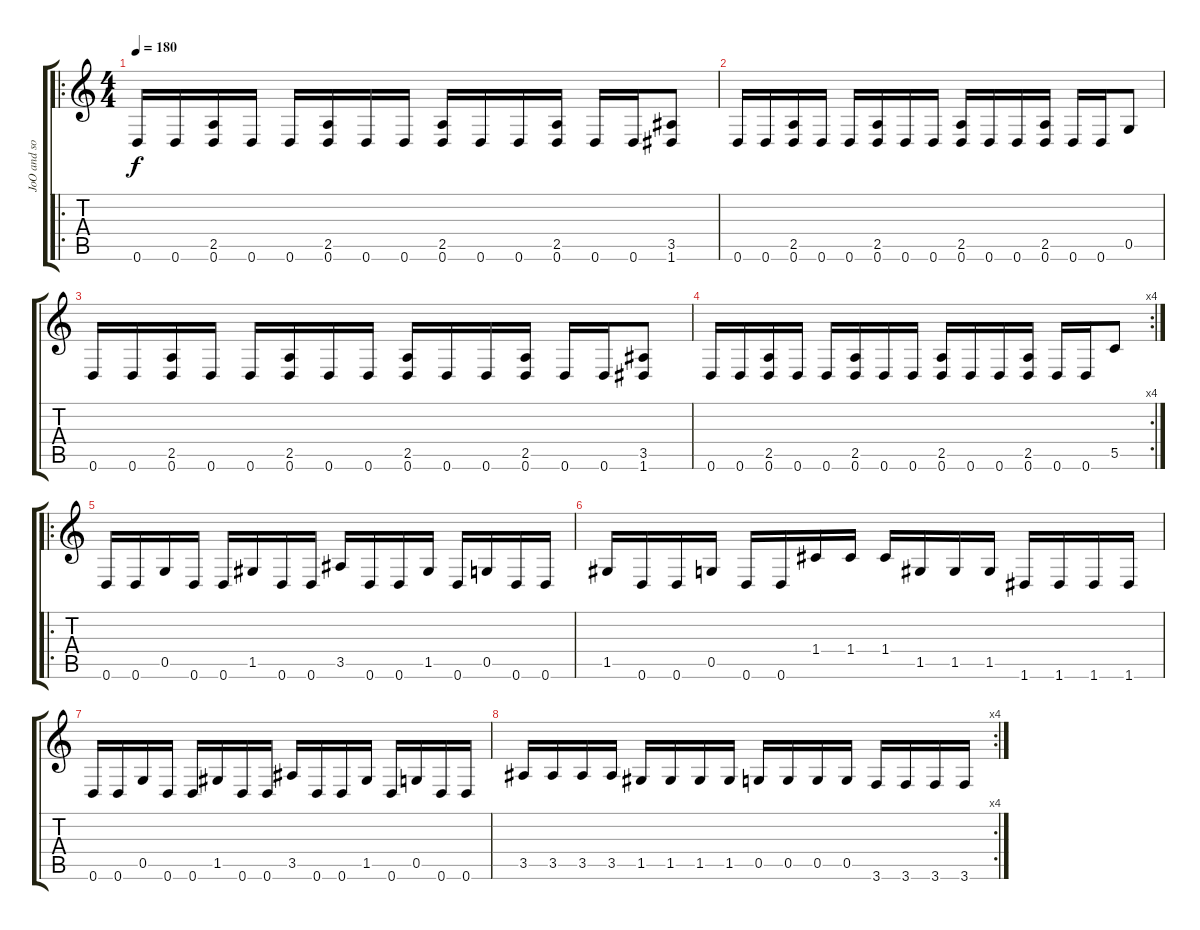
\track ("JoO and solo" "JoO and so") {instrument synthbass1}
\staff {score tabs}
\tuning (D4 A3 F3 C3 G2 D2) {hide}
\ro
\ts (4 4)
\tempo 180
\clef g2
\ks c
0.6.16{dy f} 0.6.16 (2.5 0.6).16 0.6.16 0.6.16 (2.5 0.6).16 0.6.16 0.6.16 (2.5 0.6).16 0.6.16 0.6.16 (2.5 0.6).16 0.6.16 0.6.16 (3.5 1.6).8 |
0.6.16 0.6.16 (2.5 0.6).16 0.6.16 0.6.16 (2.5 0.6).16 0.6.16 0.6.16 (2.5 0.6).16 0.6.16 0.6.16 (2.5 0.6).16 0.6.16 0.6.16 0.5.8 |
0.6.16 0.6.16 (2.5 0.6).16 0.6.16 0.6.16 (2.5 0.6).16 0.6.16 0.6.16 (2.5 0.6).16 0.6.16 0.6.16 (2.5 0.6).16 0.6.16 0.6.16 (3.5 1.6).8 |
\rc 4
0.6.16 0.6.16 (2.5 0.6).16 0.6.16 0.6.16 (2.5 0.6).16 0.6.16 0.6.16 (2.5 0.6).16 0.6.16 0.6.16 (2.5 0.6).16 0.6.16 0.6.16 5.5.8 |
\ro
0.6.16 0.6.16 0.5.16 0.6.16 0.6.16 1.5.16 0.6.16 0.6.16 3.5.16 0.6.16 0.6.16 1.5.16 0.6.16 0.5.16 0.6.16 0.6.16 |
1.5.16 0.6.16 0.6.16 0.5.16 0.6.16 0.6.16 1.4.16 1.4.16 1.4.16 1.5.16 1.5.16 1.5.16 1.6.16 1.6.16 1.6.16 1.6.16 |
0.6.16 0.6.16 0.5.16 0.6.16 0.6.16 1.5.16 0.6.16 0.6.16 3.5.16 0.6.16 0.6.16 1.5.16 0.6.16 0.5.16 0.6.16 0.6.16 |
\rc 4
3.5.16 3.5.16 3.5.16 3.5.16 1.5.16 1.5.16 1.5.16 1.5.16 0.5.16 0.5.16 0.5.16 0.5.16 3.6.16 3.6.16 3.6.16 3.6.16
